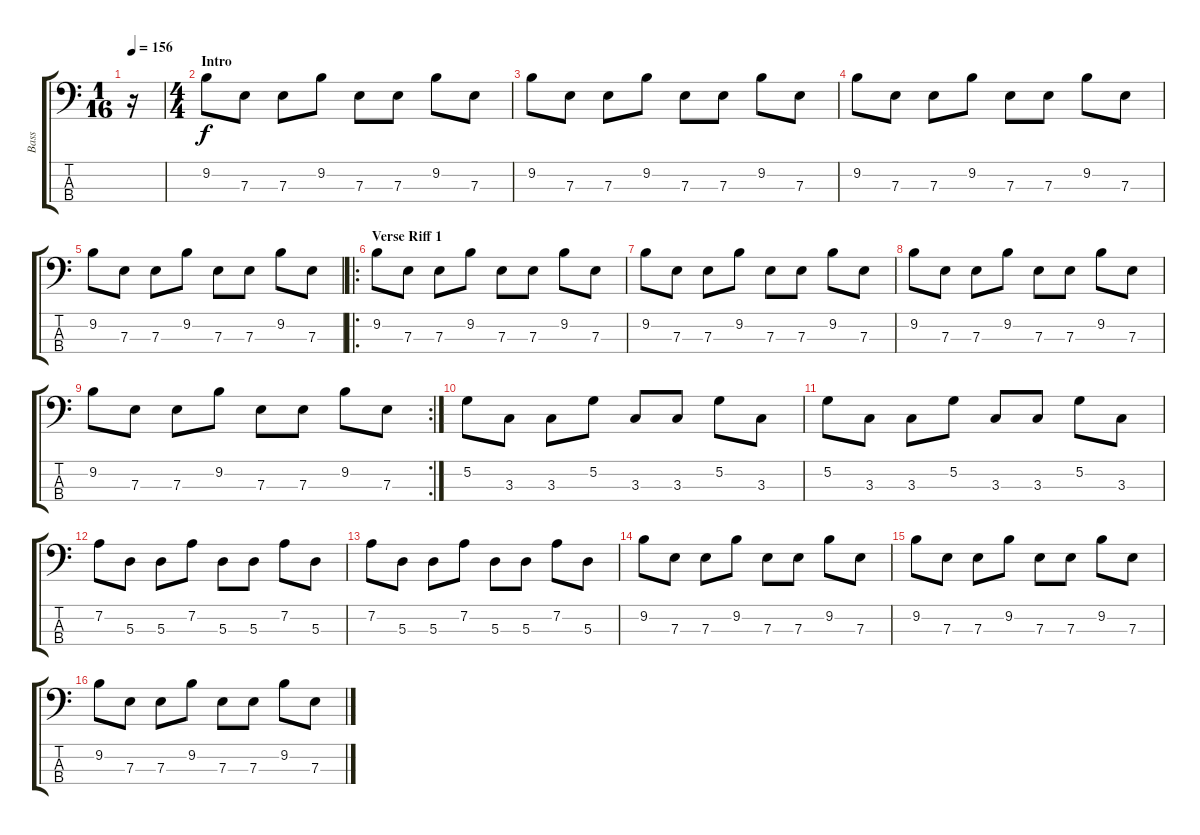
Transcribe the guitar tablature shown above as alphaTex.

\track ("Bass" "Bass") {instrument electricbassfinger}
\staff {score tabs}
\tuning (G2 D2 A1 E1) {hide}
\ts (1 16)
\tempo 156
\clef f4
\ks c
r.16{dy f instrument electricbassfinger} |
\ts (4 4)
\section ("" "Intro")
9.2.8{volume 10} 7.3.8 7.3.8 9.2.8 7.3.8 7.3.8 9.2.8 7.3.8 |
9.2.8 7.3.8 7.3.8 9.2.8 7.3.8 7.3.8 9.2.8 7.3.8 |
9.2.8 7.3.8 7.3.8 9.2.8 7.3.8 7.3.8 9.2.8 7.3.8 |
9.2.8 7.3.8 7.3.8 9.2.8 7.3.8 7.3.8 9.2.8 7.3.8 |
\ro
\section ("" "Verse Riff 1")
9.2.8 7.3.8 7.3.8 9.2.8 7.3.8 7.3.8 9.2.8 7.3.8 |
9.2.8 7.3.8 7.3.8 9.2.8 7.3.8 7.3.8 9.2.8 7.3.8 |
9.2.8 7.3.8 7.3.8 9.2.8 7.3.8 7.3.8 9.2.8 7.3.8 |
\rc 2
9.2.8 7.3.8 7.3.8 9.2.8 7.3.8 7.3.8 9.2.8 7.3.8 |
5.2.8 3.3.8 3.3.8 5.2.8 3.3.8 3.3.8 5.2.8 3.3.8 |
5.2.8 3.3.8 3.3.8 5.2.8 3.3.8 3.3.8 5.2.8 3.3.8 |
7.2.8 5.3.8 5.3.8 7.2.8 5.3.8 5.3.8 7.2.8 5.3.8 |
7.2.8 5.3.8 5.3.8 7.2.8 5.3.8 5.3.8 7.2.8 5.3.8 |
9.2.8 7.3.8 7.3.8 9.2.8 7.3.8 7.3.8 9.2.8 7.3.8 |
9.2.8 7.3.8 7.3.8 9.2.8 7.3.8 7.3.8 9.2.8 7.3.8 |
9.2.8 7.3.8 7.3.8 9.2.8 7.3.8 7.3.8 9.2.8 7.3.8
